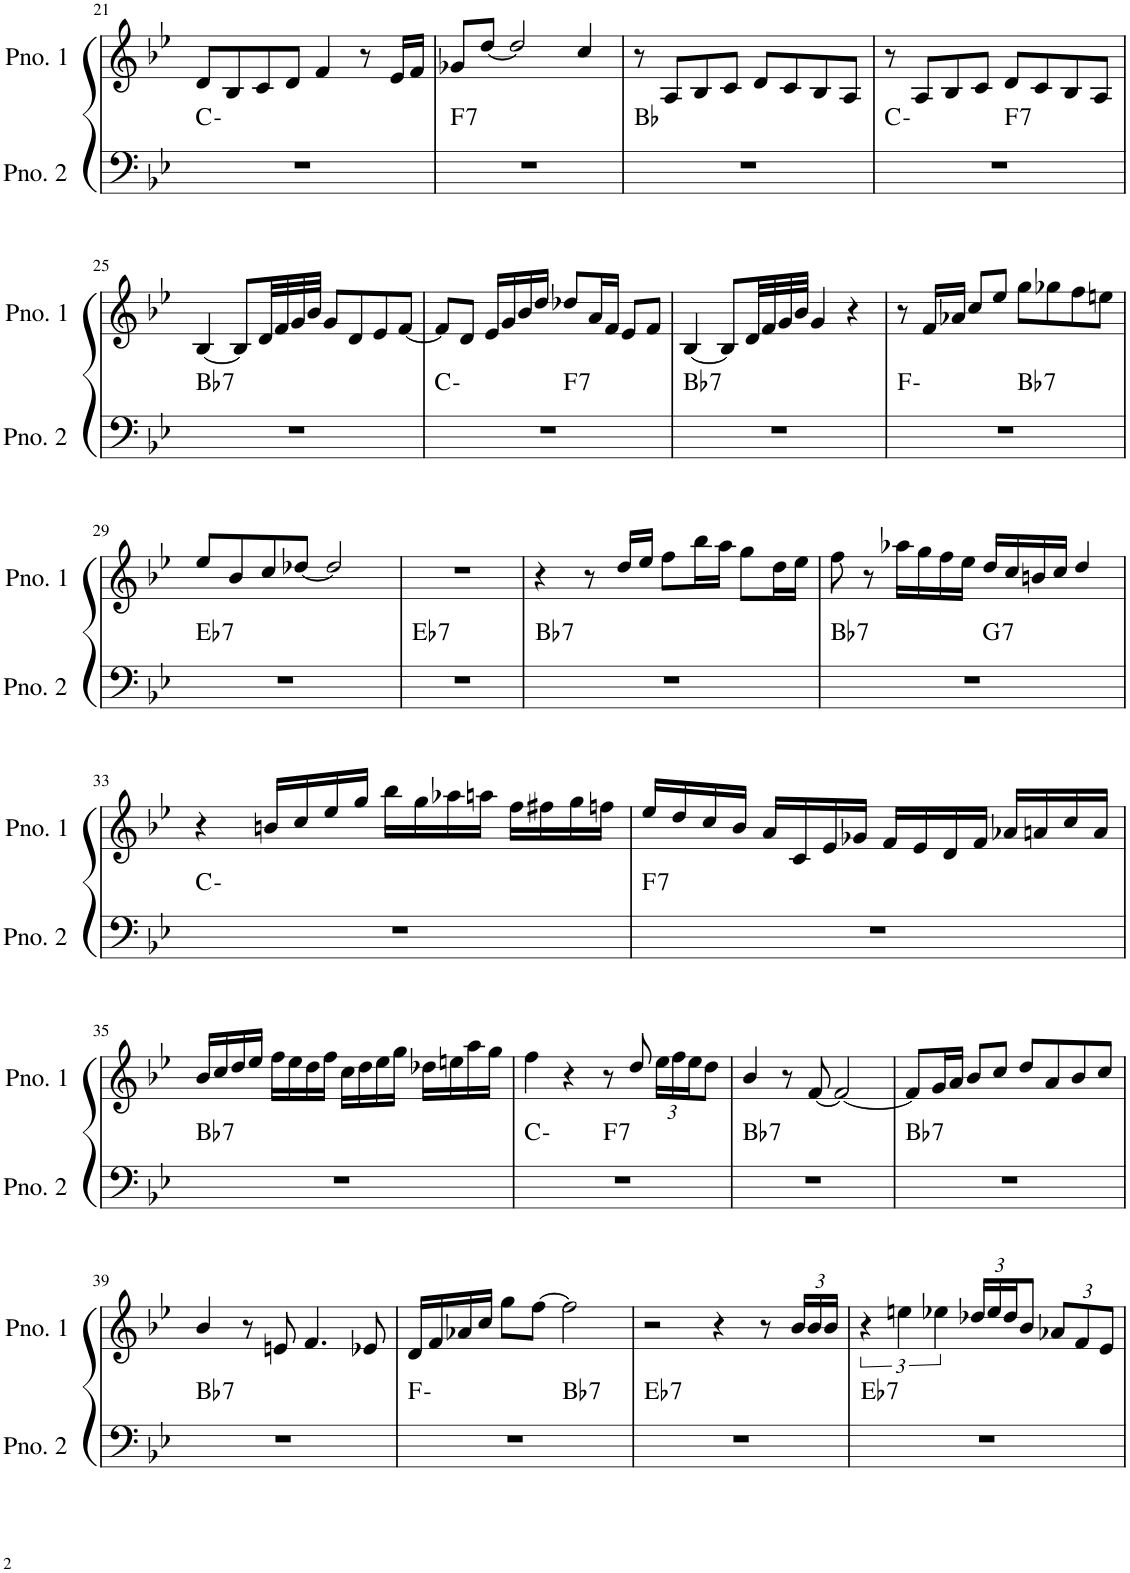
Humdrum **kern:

**kern	**harte	**kern
*part2	*part2	*part1
*staff2	*	*staff1
*I"ピアノ 2	*	*I"ピアノ 1
!!LO:PB:g=z
*clefF4	*	*clefG2
*k[b-e-]	*	*k[b-e-]
*M4/4	*	*M4/4
=21	=21	=21
1r	C:min	8d/L
.	.	8B-/
.	.	8c/
.	.	8d/J
.	.	4f/
.	.	8r
.	.	16e-/LL
.	.	16f/JJ
=22	=22	=22
!	!LO:H:kt=7	!
1r	F:7	8g-X/L
.	.	[8dd/J
.	.	2dd/]
.	.	4cc/
=23	=23	=23
1r	Bb:maj	8r
.	.	8A/L
.	.	8B-/
.	.	8c/J
.	.	8d/L
.	.	8c/
.	.	8B-/
.	.	8A/J
=24	=24	=24
*^	*	*
1r	2ryy	C:min	8r
.	.	.	8A/L
.	.	.	8B-/
.	.	.	8c/J
!	!	!LO:H:kt=7	!
.	2ryy	F:7	8d/L
.	.	.	8c/
.	.	.	8B-/
.	.	.	8A/J
!!LO:LB:g=z
=25	=25	=25	=25
!	!	!LO:H:kt=7	!
*v	*v	*	*
1r	Bb:7	[4B-/
.	.	8B-/L]
.	.	32d/LL
.	.	32f/
.	.	32g/
.	.	32b-/JJJ
.	.	8g/L
.	.	8d/
.	.	8e-/
.	.	[8f/J
=26	=26	=26
*^	*	*
1r	2ryy	C:min	8f/L]
.	.	.	8d/J
.	.	.	16e-/LL
.	.	.	16g/
.	.	.	16b-/
.	.	.	16dd/JJ
!	!	!LO:H:kt=7	!
.	2ryy	F:7	8dd-X/L
.	.	.	16a/L
.	.	.	16f/JJ
.	.	.	8e-/L
.	.	.	8f/J
=27	=27	=27	=27
!	!	!LO:H:kt=7	!
*v	*v	*	*
1r	Bb:7	[4B-/
.	.	8B-/L]
.	.	32d/LL
.	.	32f/
.	.	32g/
.	.	32b-/JJJ
.	.	4g/
.	.	4r
=28	=28	=28
*^	*	*
1r	2ryy	F:min	8r
.	.	.	16f/LL
.	.	.	16a-X/JJ
.	.	.	8cc/L
.	.	.	8ee-/J
!	!	!LO:H:kt=7	!
.	2ryy	Bb:7	8gg\L
.	.	.	8gg-X\
.	.	.	8ff\
.	.	.	8een\J
!!LO:LB:g=z
=29	=29	=29	=29
!	!	!LO:H:kt=7	!
*v	*v	*	*
1r	Eb:7	8ee-/L
.	.	8b-/
.	.	8cc/
.	.	[8dd-X/J
.	.	2dd-/]
=30	=30	=30
!	!LO:H:kt=7	!
1r	Eb:7	1r
=31	=31	=31
!	!LO:H:kt=7	!
1r	Bb:7	4r
.	.	8r
.	.	16dd/LL
.	.	16ee-/JJ
.	.	8ff\L
.	.	16bb-\L
.	.	16aa\JJ
.	.	8gg\L
.	.	16dd\L
.	.	16ee-\JJ
=32	=32	=32
!	!LO:H:kt=7	!
*^	*	*
1r	2ryy	Bb:7	8ff\
.	.	.	8r
.	.	.	16aa-X\LL
.	.	.	16gg\
.	.	.	16ff\
.	.	.	16ee-\JJ
!	!	!LO:H:kt=7	!
.	2ryy	G:7	16dd/LL
.	.	.	16cc/
.	.	.	16bn/
.	.	.	16cc/JJ
.	.	.	4dd/
*v	*v	*	*
!!LO:LB:g=z
=33	=33	=33
1r	C:min	4r
.	.	16bn/LL
.	.	16cc/
.	.	16ee-/
.	.	16gg/JJ
.	.	16bb-\LL
.	.	16gg\
.	.	16aa-X\
.	.	16aan\JJ
.	.	16ff\LL
.	.	16ff#X\
.	.	16gg\
.	.	16ffn\JJ
=34	=34	=34
!	!LO:H:kt=7	!
1r	F:7	16ee-/LL
.	.	16dd/
.	.	16cc/
.	.	16b-/JJ
.	.	16a/LL
.	.	16c/
.	.	16e-/
.	.	16g-X/JJ
.	.	16f/LL
.	.	16e-/
.	.	16d/
.	.	16f/JJ
.	.	16a-X/LL
.	.	16an/
.	.	16cc/
.	.	16a/JJ
!!LO:LB:g=z
=35	=35	=35
!	!LO:H:kt=7	!
1r	Bb:7	16b-/LL
.	.	16cc/
.	.	16dd/
.	.	16ee-/JJ
.	.	16ff\LL
.	.	16ee-\
.	.	16dd\
.	.	16ff\JJ
.	.	16cc\LL
.	.	16dd\
.	.	16ee-\
.	.	16gg\JJ
.	.	16dd-X\LL
.	.	16een\
.	.	16aa\
.	.	16gg\JJ
=36	=36	=36
*^	*	*
1r	2ryy	C:min	4ff\
.	.	.	4r
!	!	!LO:H:kt=7	!
.	2ryy	F:7	8r
.	.	.	8dd/
*	*	*	*Xbrackettup
.	.	.	24ee-\LL
.	.	.	24ff\
.	.	.	24ee-\J
.	.	.	8dd\J
=37	=37	=37	=37
!	!	!LO:H:kt=7	!
*v	*v	*	*
1r	Bb:7	4b-/
.	.	8r
.	.	[8f/
.	.	2f/_
=38	=38	=38
!	!LO:H:kt=7	!
1r	Bb:7	8f/L]
.	.	16g/L
.	.	16a/JJ
.	.	8b-/L
.	.	8cc/J
.	.	8dd/L
.	.	8a/
.	.	8b-/
.	.	8cc/J
!!LO:LB:g=z
=39	=39	=39
!	!LO:H:kt=7	!
1r	Bb:7	4b-/
.	.	8r
.	.	8en/
.	.	4.f/
.	.	8e-X/
=40	=40	=40
*^	*	*
1r	2ryy	F:min	16d/LL
.	.	.	16f/
.	.	.	16a-X/
.	.	.	16cc/JJ
.	.	.	8gg\L
.	.	.	[8ff\J
!	!	!LO:H:kt=7	!
.	2ryy	Bb:7	2ff\]
=41	=41	=41	=41
!	!	!LO:H:kt=7	!
*v	*v	*	*
1r	Eb:7	2r
.	.	4r
.	.	8r
.	.	24b-/LL
.	.	24b-/
.	.	24b-/JJ
=42	=42	=42
*	*	*brackettup
!	!LO:H:kt=7	!
1r	Eb:7	6r
.	.	6een\
.	.	6ee-X\
*	*	*Xbrackettup
.	.	24dd-X/LL
.	.	24ee-/
.	.	24dd-/J
.	.	8b-/J
.	.	12a-X/L
.	.	12f/
.	.	12e-/J
=	=	=
*-	*-	*-
